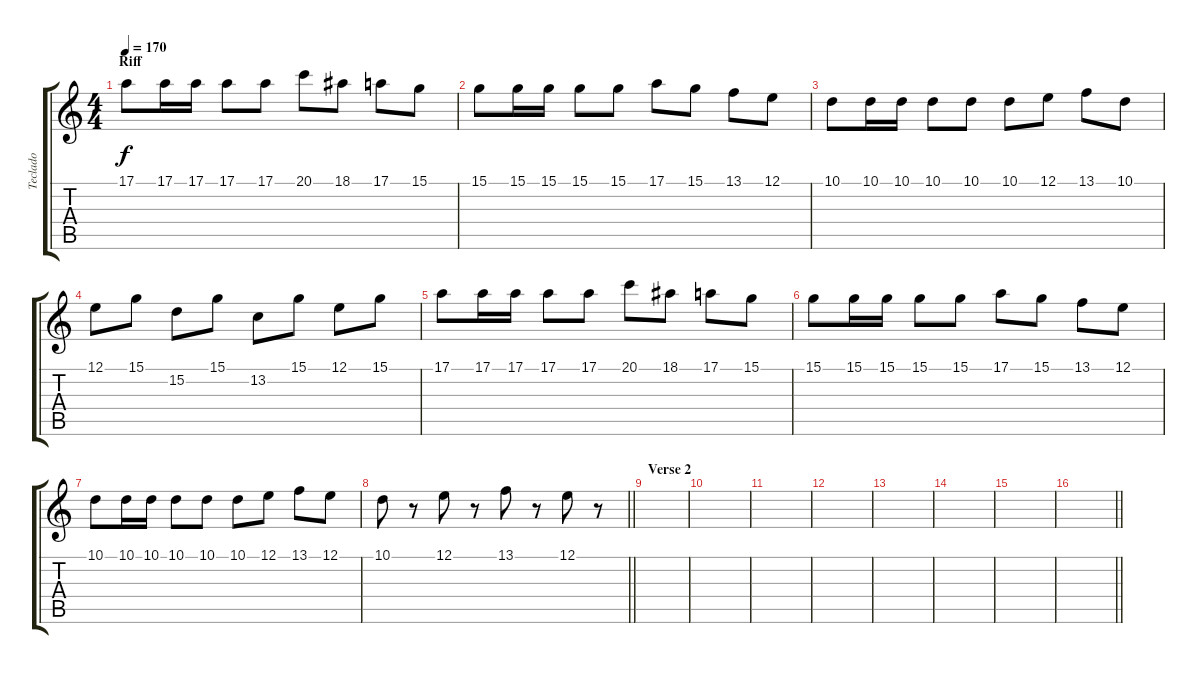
\track ("Teclado" "Teclado") {instrument violin}
\staff {score tabs}
\tuning (E4 B3 G3 D3 A2 E2) {hide}
\ts (4 4)
\section ("" "Riff")
\tempo 170
\clef g2
\ks c
17.1.8{dy f} 17.1.16 17.1.16 17.1.8 17.1.8 20.1.8 18.1.8 17.1.8 15.1.8 |
15.1.8 15.1.16 15.1.16 15.1.8 15.1.8 17.1.8 15.1.8 13.1.8 12.1.8 |
10.1.8 10.1.16 10.1.16 10.1.8 10.1.8 10.1.8 12.1.8 13.1.8 10.1.8 |
12.1.8 15.1.8 15.2.8 15.1.8 13.2.8 15.1.8 12.1.8 15.1.8 |
17.1.8 17.1.16 17.1.16 17.1.8 17.1.8 20.1.8 18.1.8 17.1.8 15.1.8 |
15.1.8 15.1.16 15.1.16 15.1.8 15.1.8 17.1.8 15.1.8 13.1.8 12.1.8 |
10.1.8 10.1.16 10.1.16 10.1.8 10.1.8 10.1.8 12.1.8 13.1.8 12.1.8 |
\barLineRight lightlight
10.1.8 r.8 12.1.8 r.8 13.1.8 r.8 12.1.8 r.8 |
\section ("" "Verse 2")
|
|
|
|
|
|
|
\barLineRight lightlight
